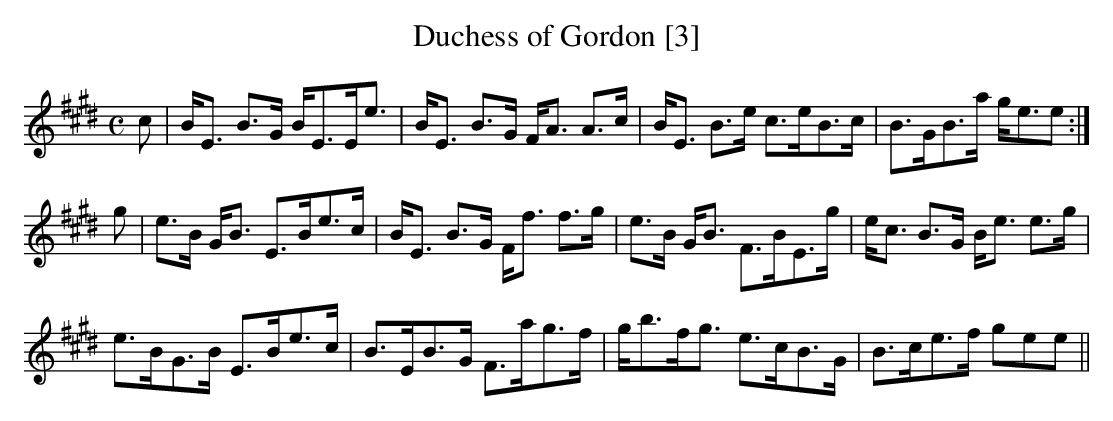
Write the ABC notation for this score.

X:1
T:Duchess of Gordon [3]
M:C
L:1/16
K:E
c2|BE3 B3G BE3Ee3|BE3 B3G FA3 A3c|BE3 B3e c3eB3c|B3GB3a ge3e2:|
g2|e3B GB3 E3Be3c|BE3 B3G Ff3 f3g|e3B GB3 F3BE3g|ec3 B3G Be3 e3g|
e3BG3B E3Be3c|B3EB3G F3ag3f|gb3fg3 e3cB3G|B3ce3f g2e2e2||
